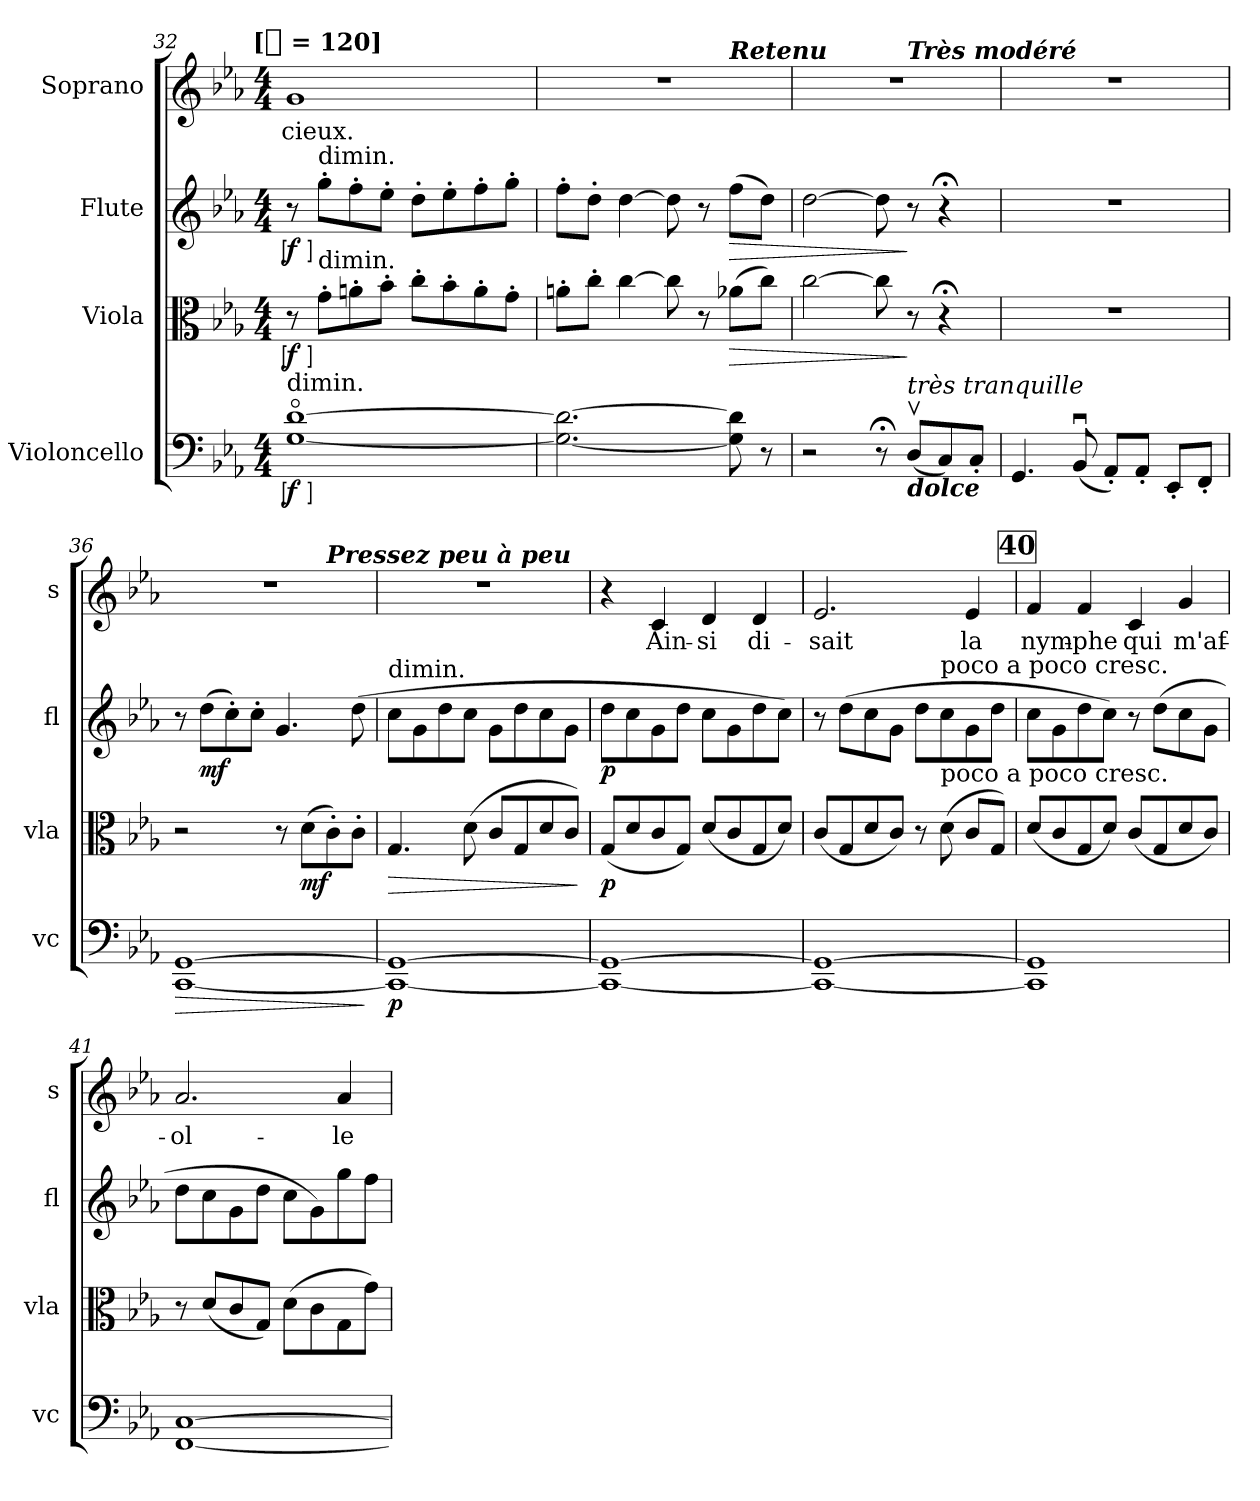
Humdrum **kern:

**kern	**dynam	**kern	**dynam	**kern	**dynam	**kern	**text
*part4	*part4	*part3	*part3	*part2	*part2	*part1	*part1
*staff4	*staff4	*staff3	*staff3	*staff2	*staff2	*staff1	*staff1
*I"Violoncello	*	*I"Viola	*	*I"Flute	*	*I"Soprano	*
*I'vc	*	*I'vla	*	*I'fl	*	*I's	*
*clefF4	*	*clefC3	*	*clefG2	*	*clefG2	*
*k[b-e-a-]	*	*k[b-e-a-]	*	*k[b-e-a-]	*	*k[b-e-a-]	*
*E-:	*	*E-:	*	*E-:	*	*E-:	*
!!LO:TX:omd:t=[[quarter] = 120]
*M4/4	*	*M4/4	*	*M4/4	*	*M4/4	*
*MM120	*	*MM120	*	*MM120	*	*MM120	*
=32	=32	=32	=32	=32	=32	=32	=32
!LO:TX:t=dimin.	!	!	!	!	!	!	!
!	!LO:DY:rj:ed=brack	!	!LO:DY:rj:ed=brack	!	!LO:DY:rj:ed=brack	!	!
[1Go [1do	f	8r	f	8r	f	1g	cieux.
!	!	!	!	!LO:TX:t=dimin.	!	!	!
!	!	!LO:TX:t=dimin.	!	!	!	!	!
.	.	8g'L	.	8gg'L	.	.	.
.	.	8an'	.	8ff'	.	.	.
.	.	8b-'J	.	8ee-'J	.	.	.
.	.	8cc'L	.	8dd'L	.	.	.
.	.	8b-'	.	8ee-'	.	.	.
.	.	8a'	.	8ff'	.	.	.
.	.	8g'J	.	8gg'J	.	.	.
=33	=33	=33	=33	=33	=33	=33	=33
*	*	*	*	*	*	*^	*
2.G_ 2.d_	.	8an'L	.	8ff'L	.	1r	2.ryy	.
.	.	8cc'J	.	8dd'J	.	.	.	.
.	.	[4cc	.	[4dd	.	.	.	.
.	.	8cc]	.	8dd]	.	.	.	.
.	.	8r	.	8r	.	.	.	.
!	!	!	!	!	!	!	!LO:TX:a:Bi:t=Retenu	!
!	!	!	!LO:HP:b	!	!LO:HP:b	!	!	!
8G] 8d]	.	(8a-XL	>	(8ffL	>	.	4ryy	.
8r	.	8ccJ)	.	8ddJ)	.	.	.	.
=34	=34	=34	=34	=34	=34	=34	=34	=34
2r	.	[2cc	.	[2dd	.	1r	2ryy	.
8r;<	.	8cc]	.	8dd]	.	.	8ryy	.
!	!	!	!	!	!	!	!LO:TX:a:Bi:t=Très modéré	!
!LO:TX:a:i:t=très tranquille	!	!	!	!	!	!	!	!
!LO:TX:b:Bi:t=dolce	!	!	!	!	!	!	!	!
(8DvL	.	8r	]	8r	]	.	4.ryy	.
8C)	.	4r;<	.	4r;<	.	.	.	.
8C'J	.	.	.	.	.	.	.	.
*	*	*	*	*	*	*v	*v	*
=35	=35	=35	=35	=35	=35	=35	=35
4.GG	.	1r	.	1r	.	1r	.
(8BB-u	.	.	.	.	.	.	.
8AA-'L)	.	.	.	.	.	.	.
8AA-'J	.	.	.	.	.	.	.
8EE-'L	.	.	.	.	.	.	.
8FF'J	.	.	.	.	.	.	.
=36	=36	=36	=36	=36	=36	=36	=36
!	!LO:HP:b	!	!	!	!	!	!
*	*	*	*	*	*	*^	*
[1CC [1GG	>	2r	.	8r	.	1r	2.ryy	.
.	.	.	.	(8ddL	mf	.	.	.
.	.	.	.	8cc')	.	.	.	.
.	.	.	.	8cc'J	.	.	.	.
.	.	8r	.	4.g	.	.	.	.
.	.	(8dL	mf	.	.	.	.	.
!	!	!	!	!	!	!	!LO:TX:a:Bi:t=Pressez peu à peu	!
.	.	8c')	.	.	.	.	4ryy	.
.	.	8c'J	.	(8dd	.	.	.	.
.	]	.	.	.	.	.	.	.
=37	=37	=37	=37	=37	=37	=37	=37	=37
!	!	!	!	!LO:TX:t=dimin.	!	!	!	!
!	!	!	!LO:HP:b	!	!	!	!	!
*	*	*	*	*	*	*v	*v	*
1CC_ 1GG_	p	4.G	>	8ccL	.	1r	.
.	.	.	.	8g	.	.	.
.	.	.	.	8dd	.	.	.
.	.	(8d	.	8ccJ	.	.	.
.	.	8cL	.	8gL	.	.	.
.	.	8G	.	8dd	.	.	.
.	.	8d	.	8cc	.	.	.
.	.	8cJ)	.	8gJ	.	.	.
.	.	.	]	.	.	.	.
=38	=38	=38	=38	=38	=38	=38	=38
1CC_ 1GG_	.	(8GL	p	8ddL	p	4r	.
.	.	8d	.	8cc	.	.	.
.	.	8c	.	8g	.	4c	Ain-
.	.	8GJ)	.	8ddJ	.	.	.
.	.	(8dL	.	8ccL	.	4d	si
.	.	8c	.	8g	.	.	.
.	.	8G	.	8dd	.	4d	di-
.	.	8dJ)	.	8ccJ)	.	.	.
=39	=39	=39	=39	=39	=39	=39	=39
1CC_ 1GG_	.	(8cL	.	8r	.	2.e-	-sait
.	.	8G	.	(8ddL	.	.	.
.	.	8d	.	8cc	.	.	.
.	.	8cJ)	.	8gJ	.	.	.
.	.	8r	.	8ddL	.	.	.
!	!	!	!	!LO:TX:t=poco a poco cresc.	!	!	!
!	!	!LO:TX:t=poco a poco cresc.	!	!	!	!	!
.	.	(8d	.	8cc	.	.	.
.	.	8cL	.	8g	.	4e-	la
.	.	8GJ)	.	8ddJ	.	.	.
!!LO:REH:place=s1:t=40
=40	=40	=40	=40	=40	=40	=40	=40
1CC] 1GG]	.	(8dL	.	8ccL	.	4f	nym-
.	.	8c	.	8g	.	.	.
.	.	8G	.	8dd	.	4f	-phe
.	.	8dJ)	.	8ccJ)	.	.	.
.	.	(8cL	.	8r	.	4c	qui
.	.	8G	.	(8ddL	.	.	.
.	.	8d	.	8cc	.	4g	m'af-
.	.	8cJ)	.	8gJ	.	.	.
=41	=41	=41	=41	=41	=41	=41	=41
[1FF [1C	.	8r	.	8ddL	.	2.a-	-ol-
.	.	(8dL	.	8cc	.	.	.
.	.	8c	.	8g	.	.	.
.	.	8GJ)	.	8ddJ	.	.	.
.	.	(8dL	.	8ccL	.	.	.
.	.	8c	.	8g)	.	.	.
.	.	8G	.	8gg	.	4a-	-le
.	.	8gJ)	.	8ffJ	.	.	.
=	=	=	=	=	=	=	=
*-	*-	*-	*-	*-	*-	*-	*-
